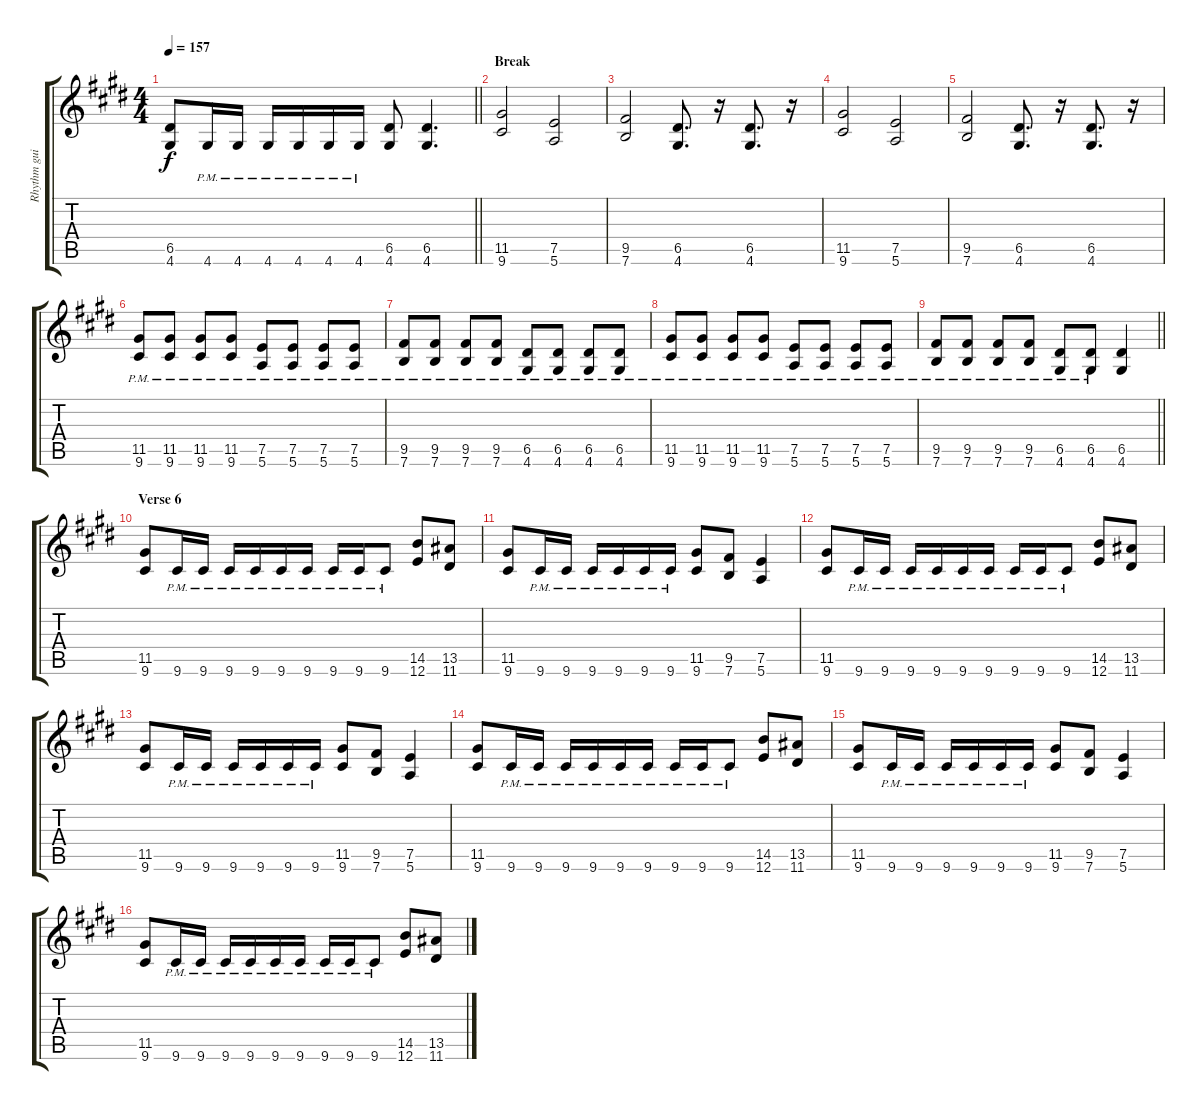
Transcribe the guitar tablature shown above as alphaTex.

\track ("Rhythm guitar II (Marcus Siepen)" "Rhythm gui") {instrument distortionguitar}
\staff {score tabs}
\tuning (E4 B3 G3 D3 A2 E2) {hide}
\ts (4 4)
\tempo 157
\clef g2
\barLineRight lightlight
\ks c#minor
(6.5 4.6).8{dy f} 4.6{pm}.16 4.6{pm}.16 4.6{pm}.16 4.6{pm}.16 4.6{pm}.16 4.6{pm}.16 (6.5 4.6).8 (6.5 4.6).4{d} |
\section ("" "Break")
(11.5 9.6).2 (7.5 5.6).2 |
(9.5 7.6).2 (6.5 4.6).8{d} r.16 (6.5 4.6).8{d} r.16 |
(11.5 9.6).2 (7.5 5.6).2 |
(9.5 7.6).2 (6.5 4.6).8{d} r.16 (6.5 4.6).8{d} r.16 |
(11.5{pm} 9.6{pm}).8 (11.5{pm} 9.6{pm}).8 (11.5{pm} 9.6{pm}).8 (11.5{pm} 9.6{pm}).8 (7.5{pm} 5.6{pm}).8 (7.5{pm} 5.6{pm}).8 (7.5{pm} 5.6{pm}).8 (7.5{pm} 5.6{pm}).8 |
(9.5{pm} 7.6{pm}).8 (9.5{pm} 7.6{pm}).8 (9.5{pm} 7.6{pm}).8 (9.5{pm} 7.6{pm}).8 (6.5{pm} 4.6{pm}).8 (6.5{pm} 4.6{pm}).8 (6.5{pm} 4.6{pm}).8 (6.5{pm} 4.6{pm}).8 |
(11.5{pm} 9.6{pm}).8 (11.5{pm} 9.6{pm}).8 (11.5{pm} 9.6{pm}).8 (11.5{pm} 9.6{pm}).8 (7.5{pm} 5.6{pm}).8 (7.5{pm} 5.6{pm}).8 (7.5{pm} 5.6{pm}).8 (7.5{pm} 5.6{pm}).8 |
\barLineRight lightlight
(9.5{pm} 7.6{pm}).8 (9.5{pm} 7.6{pm}).8 (9.5{pm} 7.6{pm}).8 (9.5{pm} 7.6{pm}).8 (6.5{pm} 4.6{pm}).8 (6.5{pm} 4.6{pm}).8 (6.5 4.6).4 |
\section ("" "Verse 6")
(11.5 9.6).8 9.6{pm}.16 9.6{pm}.16 9.6{pm}.16 9.6{pm}.16 9.6{pm}.16 9.6{pm}.16 9.6{pm}.16 9.6{pm}.16 9.6{pm}.8 (14.5 12.6).8 (13.5 11.6).8 |
(11.5 9.6).8 9.6{pm}.16 9.6{pm}.16 9.6{pm}.16 9.6{pm}.16 9.6{pm}.16 9.6{pm}.16 (11.5 9.6).8 (9.5 7.6).8 (7.5 5.6).4 |
(11.5 9.6).8 9.6{pm}.16 9.6{pm}.16 9.6{pm}.16 9.6{pm}.16 9.6{pm}.16 9.6{pm}.16 9.6{pm}.16 9.6{pm}.16 9.6{pm}.8 (14.5 12.6).8 (13.5 11.6).8 |
(11.5 9.6).8 9.6{pm}.16 9.6{pm}.16 9.6{pm}.16 9.6{pm}.16 9.6{pm}.16 9.6{pm}.16 (11.5 9.6).8 (9.5 7.6).8 (7.5 5.6).4 |
(11.5 9.6).8 9.6{pm}.16 9.6{pm}.16 9.6{pm}.16 9.6{pm}.16 9.6{pm}.16 9.6{pm}.16 9.6{pm}.16 9.6{pm}.16 9.6{pm}.8 (14.5 12.6).8 (13.5 11.6).8 |
(11.5 9.6).8 9.6{pm}.16 9.6{pm}.16 9.6{pm}.16 9.6{pm}.16 9.6{pm}.16 9.6{pm}.16 (11.5 9.6).8 (9.5 7.6).8 (7.5 5.6).4 |
(11.5 9.6).8 9.6{pm}.16 9.6{pm}.16 9.6{pm}.16 9.6{pm}.16 9.6{pm}.16 9.6{pm}.16 9.6{pm}.16 9.6{pm}.16 9.6{pm}.8 (14.5 12.6).8 (13.5 11.6).8
